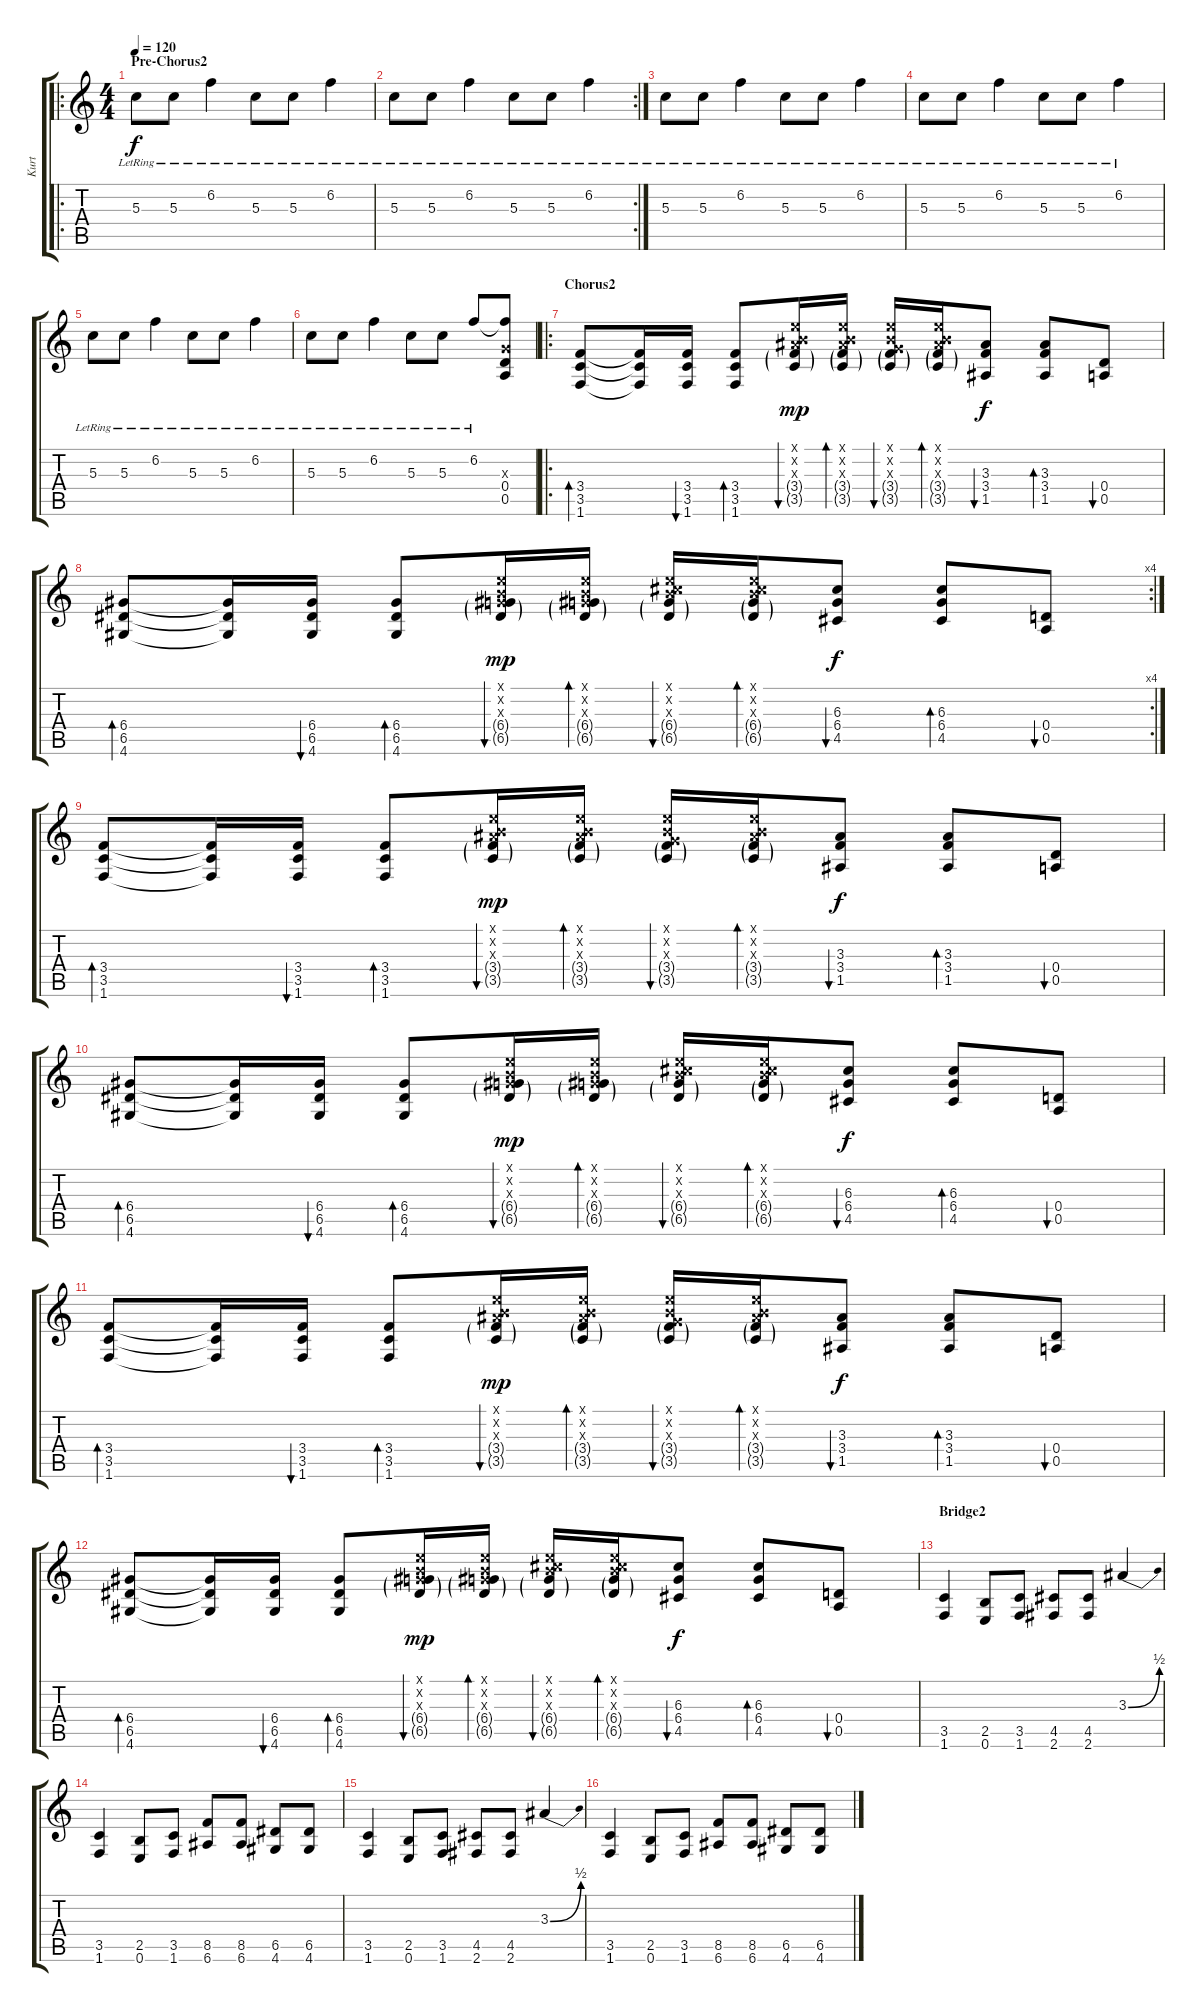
\track ("Kurt" "Kurt") {instrument electricguitarclean}
\staff {score tabs}
\tuning (E4 B3 G3 D3 A2 E2) {hide}
\ro
\ts (4 4)
\section ("" "Pre-Chorus2")
\tempo 120
\clef g2
\ks c
5.3{lr}.8{dy f instrument distortionguitar} 5.3{lr}.8 6.2{lr}.4 5.3{lr}.8 5.3{lr}.8 6.2{lr}.4 |
\rc 2
5.3{lr}.8 5.3{lr}.8 6.2{lr}.4 5.3{lr}.8 5.3{lr}.8 6.2{lr}.4 |
5.3{lr}.8 5.3{lr}.8 6.2{lr}.4 5.3{lr}.8 5.3{lr}.8 6.2{lr}.4 |
5.3{lr}.8 5.3{lr}.8 6.2{lr}.4 5.3{lr}.8 5.3{lr}.8 6.2{lr}.4 |
5.3{lr}.8 5.3{lr}.8 6.2{lr}.4 5.3{lr}.8 5.3{lr}.8 6.2{lr}.4 |
5.3{lr}.8 5.3{lr}.8 6.2{lr}.4 5.3{lr}.8 5.3{lr}.8 6.2{lr}.8 (6.2{t} 0.3{x} 0.4 0.5).8 |
\ro
\section ("" "Chorus2")
(3.4 3.5 1.6).8{bd 30 instrument distortionguitar} (3.4{t} 3.5{t} 1.6{t}).16 (3.4 3.5 1.6).16{bu 30} (3.4 3.5 1.6).8{bd 30} (0.1{x} 0.2{x} 3.3{x} 3.4{g} 3.5{g}).16{bu 30 dy mp} (0.1{x} 0.2{x} 3.3{x} 3.4{g} 3.5{g}).16{bd 30} (0.1{x} 0.2{x} 0.3{x} 3.4{g} 3.5{g}).16{bu 30} (0.1{x} 0.2{x} 3.3{x} 3.4{g} 3.5{g}).16{bd 30} (3.3 3.4 1.5).8{bu 30 dy f} (3.3 3.4 1.5).8{bd 30} (0.4 0.5).8{bu 120} |
\rc 4
(6.4 6.5 4.6).8{bd 30} (6.4{t} 6.5{t} 4.6{t}).16 (6.4 6.5 4.6).16{bu 30} (6.4 6.5 4.6).8{bd 30} (0.1{x} 0.2{x} 0.3{x} 6.4{g} 6.5{g}).16{bu 30 dy mp} (0.1{x} 0.2{x} 0.3{x} 6.4{g} 6.5{g}).16{bd 30} (0.1{x} 0.2{x} 6.3{x} 6.4{g} 6.5{g}).16{bu 30} (0.1{x} 0.2{x} 6.3{x} 6.4{g} 6.5{g}).16{bd 30} (6.3 6.4 4.5).8{bu 30 dy f} (6.3 6.4 4.5).8{bd 30} (0.4 0.5).8{bu 120} |
(3.4 3.5 1.6).8{bd 30} (3.4{t} 3.5{t} 1.6{t}).16 (3.4 3.5 1.6).16{bu 30} (3.4 3.5 1.6).8{bd 30} (0.1{x} 0.2{x} 3.3{x} 3.4{g} 3.5{g}).16{bu 30 dy mp} (0.1{x} 0.2{x} 3.3{x} 3.4{g} 3.5{g}).16{bd 30} (0.1{x} 0.2{x} 0.3{x} 3.4{g} 3.5{g}).16{bu 30} (0.1{x} 0.2{x} 3.3{x} 3.4{g} 3.5{g}).16{bd 30} (3.3 3.4 1.5).8{bu 30 dy f} (3.3 3.4 1.5).8{bd 30} (0.4 0.5).8{bu 120} |
(6.4 6.5 4.6).8{bd 30} (6.4{t} 6.5{t} 4.6{t}).16 (6.4 6.5 4.6).16{bu 30} (6.4 6.5 4.6).8{bd 30} (0.1{x} 0.2{x} 0.3{x} 6.4{g} 6.5{g}).16{bu 30 dy mp} (0.1{x} 0.2{x} 0.3{x} 6.4{g} 6.5{g}).16{bd 30} (0.1{x} 0.2{x} 6.3{x} 6.4{g} 6.5{g}).16{bu 30} (0.1{x} 0.2{x} 6.3{x} 6.4{g} 6.5{g}).16{bd 30} (6.3 6.4 4.5).8{bu 30 dy f} (6.3 6.4 4.5).8{bd 30} (0.4 0.5).8{bu 120} |
(3.4 3.5 1.6).8{bd 30} (3.4{t} 3.5{t} 1.6{t}).16 (3.4 3.5 1.6).16{bu 30} (3.4 3.5 1.6).8{bd 30} (0.1{x} 0.2{x} 3.3{x} 3.4{g} 3.5{g}).16{bu 30 dy mp} (0.1{x} 0.2{x} 3.3{x} 3.4{g} 3.5{g}).16{bd 30} (0.1{x} 0.2{x} 0.3{x} 3.4{g} 3.5{g}).16{bu 30} (0.1{x} 0.2{x} 3.3{x} 3.4{g} 3.5{g}).16{bd 30} (3.3 3.4 1.5).8{bu 30 dy f} (3.3 3.4 1.5).8{bd 30} (0.4 0.5).8{bu 120} |
(6.4 6.5 4.6).8{bd 30} (6.4{t} 6.5{t} 4.6{t}).16 (6.4 6.5 4.6).16{bu 30} (6.4 6.5 4.6).8{bd 30} (0.1{x} 0.2{x} 0.3{x} 6.4{g} 6.5{g}).16{bu 30 dy mp} (0.1{x} 0.2{x} 0.3{x} 6.4{g} 6.5{g}).16{bd 30} (0.1{x} 0.2{x} 6.3{x} 6.4{g} 6.5{g}).16{bu 30} (0.1{x} 0.2{x} 6.3{x} 6.4{g} 6.5{g}).16{bd 30} (6.3 6.4 4.5).8{bu 30 dy f} (6.3 6.4 4.5).8{bd 30} (0.4 0.5).8{bu 120} |
\section ("" "Bridge2")
(3.5 1.6).4{instrument distortionguitar} (2.5 0.6).8 (3.5 1.6).8 (4.5 2.6).8 (4.5 2.6).8 3.3{be (bend 0 0 60 2)}.4 |
(3.5 1.6).4 (2.5 0.6).8 (3.5 1.6).8 (8.5 6.6).8 (8.5 6.6).8 (6.5 4.6).8 (6.5 4.6).8 |
(3.5 1.6).4 (2.5 0.6).8 (3.5 1.6).8 (4.5 2.6).8 (4.5 2.6).8 3.3{be (bend 0 0 60 2)}.4 |
(3.5 1.6).4 (2.5 0.6).8 (3.5 1.6).8 (8.5 6.6).8 (8.5 6.6).8 (6.5 4.6).8 (6.5 4.6).8
